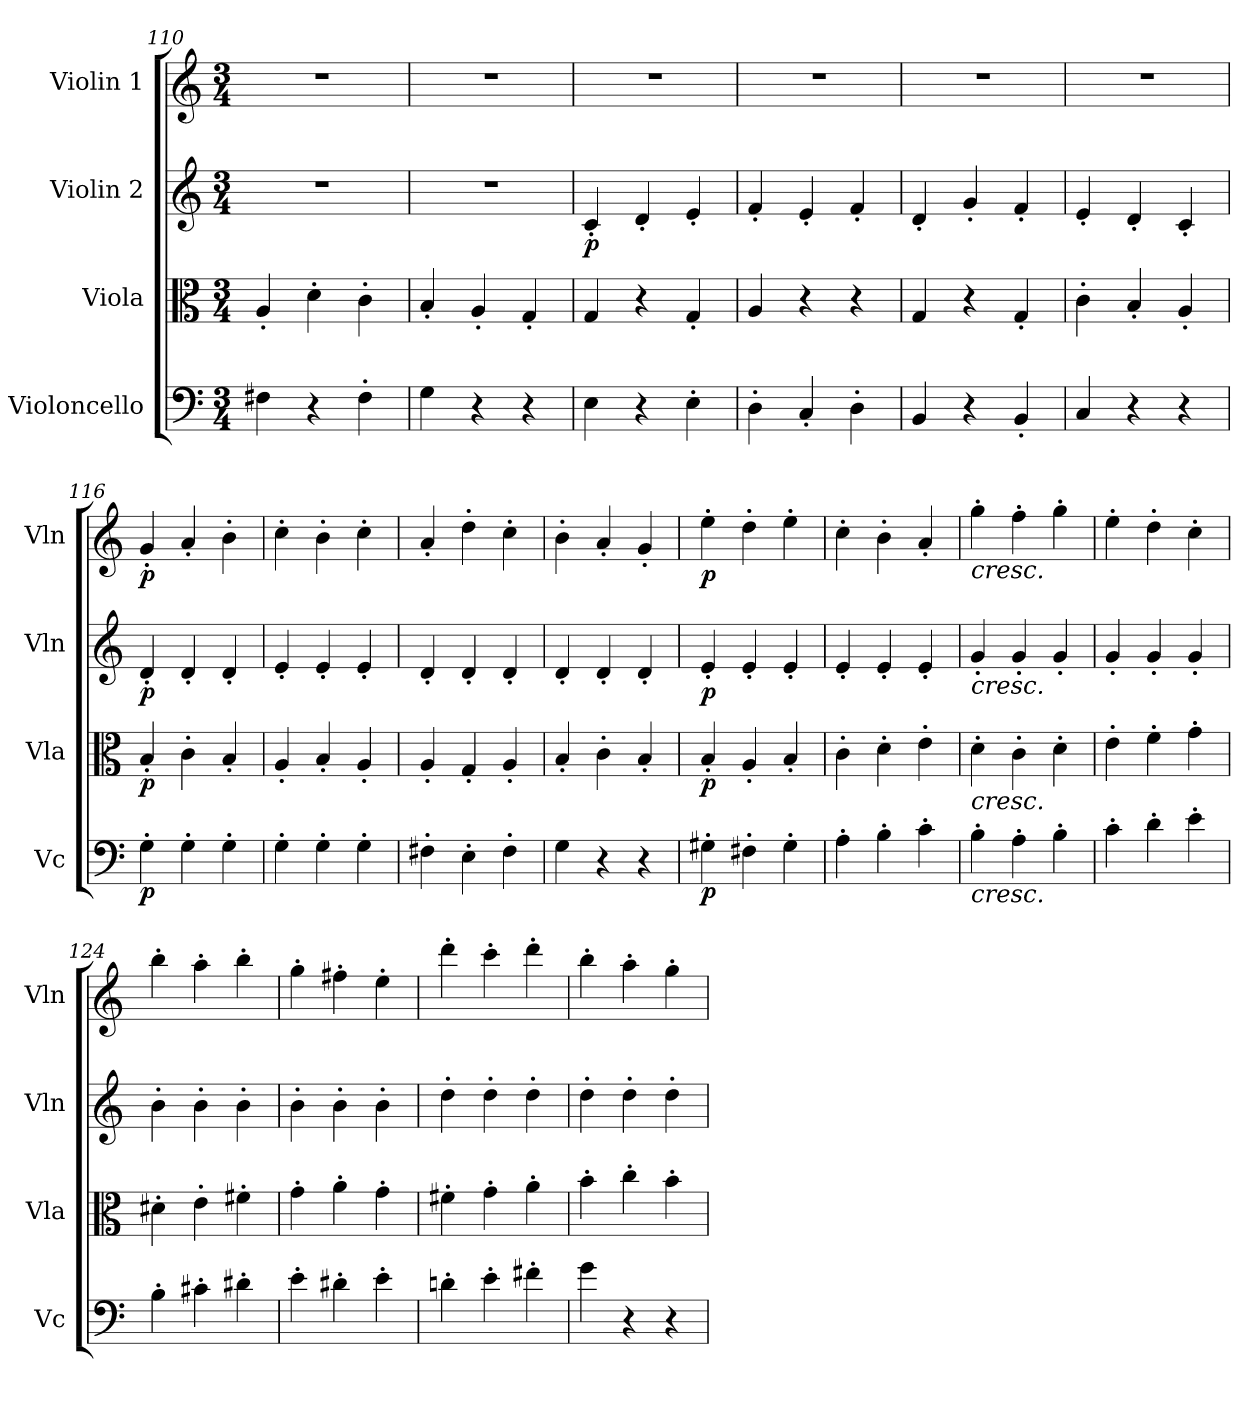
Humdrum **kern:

**kern	**dynam	**kern	**dynam	**kern	**dynam	**kern	**dynam
*part4	*part4	*part3	*part3	*part2	*part2	*part1	*part1
*staff4	*staff4	*staff3	*staff3	*staff2	*staff2	*staff1	*staff1
*I"Violoncello	*	*I"Viola	*	*I"Violin 2	*	*I"Violin 1	*
*I'Vc	*	*I'Vla	*	*I'Vln	*	*I'Vln	*
*clefF4	*	*clefC3	*	*clefG2	*	*clefG2	*
*k[]	*	*k[]	*	*k[]	*	*k[]	*
*M3/4	*	*M3/4	*	*M3/4	*	*M3/4	*
=110	=110	=110	=110	=110	=110	=110	=110
4F#X\	.	4A'/	.	2.r	.	2.r	.
4r	.	4d'\	.	.	.	.	.
4F#'\	.	4c'\	.	.	.	.	.
=111	=111	=111	=111	=111	=111	=111	=111
4G\	.	4B'/	.	2.r	.	2.r	.
4r	.	4A'/	.	.	.	.	.
4r	.	4G'/	.	.	.	.	.
=112	=112	=112	=112	=112	=112	=112	=112
!	!	!	!	!	!LO:DY:b	!	!
4E\	.	4G/	.	4c'/	p	2.r	.
4r	.	4r	.	4d'/	.	.	.
4E'\	.	4G'/	.	4e'/	.	.	.
=113	=113	=113	=113	=113	=113	=113	=113
4D'\	.	4A/	.	4f'/	.	2.r	.
4C'/	.	4r	.	4e'/	.	.	.
4D'\	.	4r	.	4f'/	.	.	.
=114	=114	=114	=114	=114	=114	=114	=114
4BB/	.	4G/	.	4d'/	.	2.r	.
4r	.	4r	.	4g'/	.	.	.
4BB'/	.	4G'/	.	4f'/	.	.	.
=115	=115	=115	=115	=115	=115	=115	=115
4C/	.	4c'\	.	4e'/	.	2.r	.
4r	.	4B'/	.	4d'/	.	.	.
4r	.	4A'/	.	4c'/	.	.	.
=116	=116	=116	=116	=116	=116	=116	=116
!	!LO:DY:b	!	!LO:DY:b	!	!LO:DY:b	!	!LO:DY:b
4G'\	p	4B'/	p	4d'/	p	4g'/	p
4G'\	.	4c'\	.	4d'/	.	4a'/	.
4G'\	.	4B'/	.	4d'/	.	4b'\	.
=117	=117	=117	=117	=117	=117	=117	=117
4G'\	.	4A'/	.	4e'/	.	4cc'\	.
4G'\	.	4B'/	.	4e'/	.	4b'\	.
4G'\	.	4A'/	.	4e'/	.	4cc'\	.
=118	=118	=118	=118	=118	=118	=118	=118
4F#X'\	.	4A'/	.	4d'/	.	4a'/	.
4E'\	.	4G'/	.	4d'/	.	4dd'\	.
4F#'\	.	4A'/	.	4d'/	.	4cc'\	.
=119	=119	=119	=119	=119	=119	=119	=119
4G\	.	4B'/	.	4d'/	.	4b'\	.
4r	.	4c'\	.	4d'/	.	4a'/	.
4r	.	4B'/	.	4d'/	.	4g'/	.
!!LO:LB:g=z
=120	=120	=120	=120	=120	=120	=120	=120
!	!LO:DY:b	!	!LO:DY:b	!	!LO:DY:b	!	!LO:DY:b
4G#X'\	p	4B'/	p	4e'/	p	4ee'\	p
4F#X'\	.	4A'/	.	4e'/	.	4dd'\	.
4G#'\	.	4B'/	.	4e'/	.	4ee'\	.
=121	=121	=121	=121	=121	=121	=121	=121
4A'\	.	4c'\	.	4e'/	.	4cc'\	.
4B'\	.	4d'\	.	4e'/	.	4b'\	.
4c'\	.	4e'\	.	4e'/	.	4a'/	.
=122	=122	=122	=122	=122	=122	=122	=122
!	!	!	!	!	!	!LO:TX:b:i:t=cresc.	!
!	!	!	!	!LO:TX:b:i:t=cresc.	!	!	!
!	!	!LO:TX:b:i:t=cresc.	!	!	!	!	!
!LO:TX:b:i:t=cresc.	!	!	!	!	!	!	!
4B'\	.	4d'\	.	4g'/	.	4gg'\	.
4A'\	.	4c'\	.	4g'/	.	4ff'\	.
4B'\	.	4d'\	.	4g'/	.	4gg'\	.
=123	=123	=123	=123	=123	=123	=123	=123
4c'\	.	4e'\	.	4g'/	.	4ee'\	.
4d'\	.	4f'\	.	4g'/	.	4dd'\	.
4e'\	.	4g'\	.	4g'/	.	4cc'\	.
=124	=124	=124	=124	=124	=124	=124	=124
4B'\	.	4d#X'\	.	4b'\	.	4bb'\	.
4c#X'\	.	4e'\	.	4b'\	.	4aa'\	.
4d#X'\	.	4f#X'\	.	4b'\	.	4bb'\	.
=125	=125	=125	=125	=125	=125	=125	=125
4e'\	.	4g'\	.	4b'\	.	4gg'\	.
4d#X'\	.	4a'\	.	4b'\	.	4ff#X'\	.
4e'\	.	4g'\	.	4b'\	.	4ee'\	.
=126	=126	=126	=126	=126	=126	=126	=126
4dn'\	.	4f#X'\	.	4dd'\	.	4ddd'\	.
4e'\	.	4g'\	.	4dd'\	.	4ccc'\	.
4f#X'\	.	4a'\	.	4dd'\	.	4ddd'\	.
=127	=127	=127	=127	=127	=127	=127	=127
4g\	.	4b'\	.	4dd'\	.	4bb'\	.
4r	.	4cc'\	.	4dd'\	.	4aa'\	.
4r	.	4b'\	.	4dd'\	.	4gg'\	.
=	=	=	=	=	=	=	=
*-	*-	*-	*-	*-	*-	*-	*-
